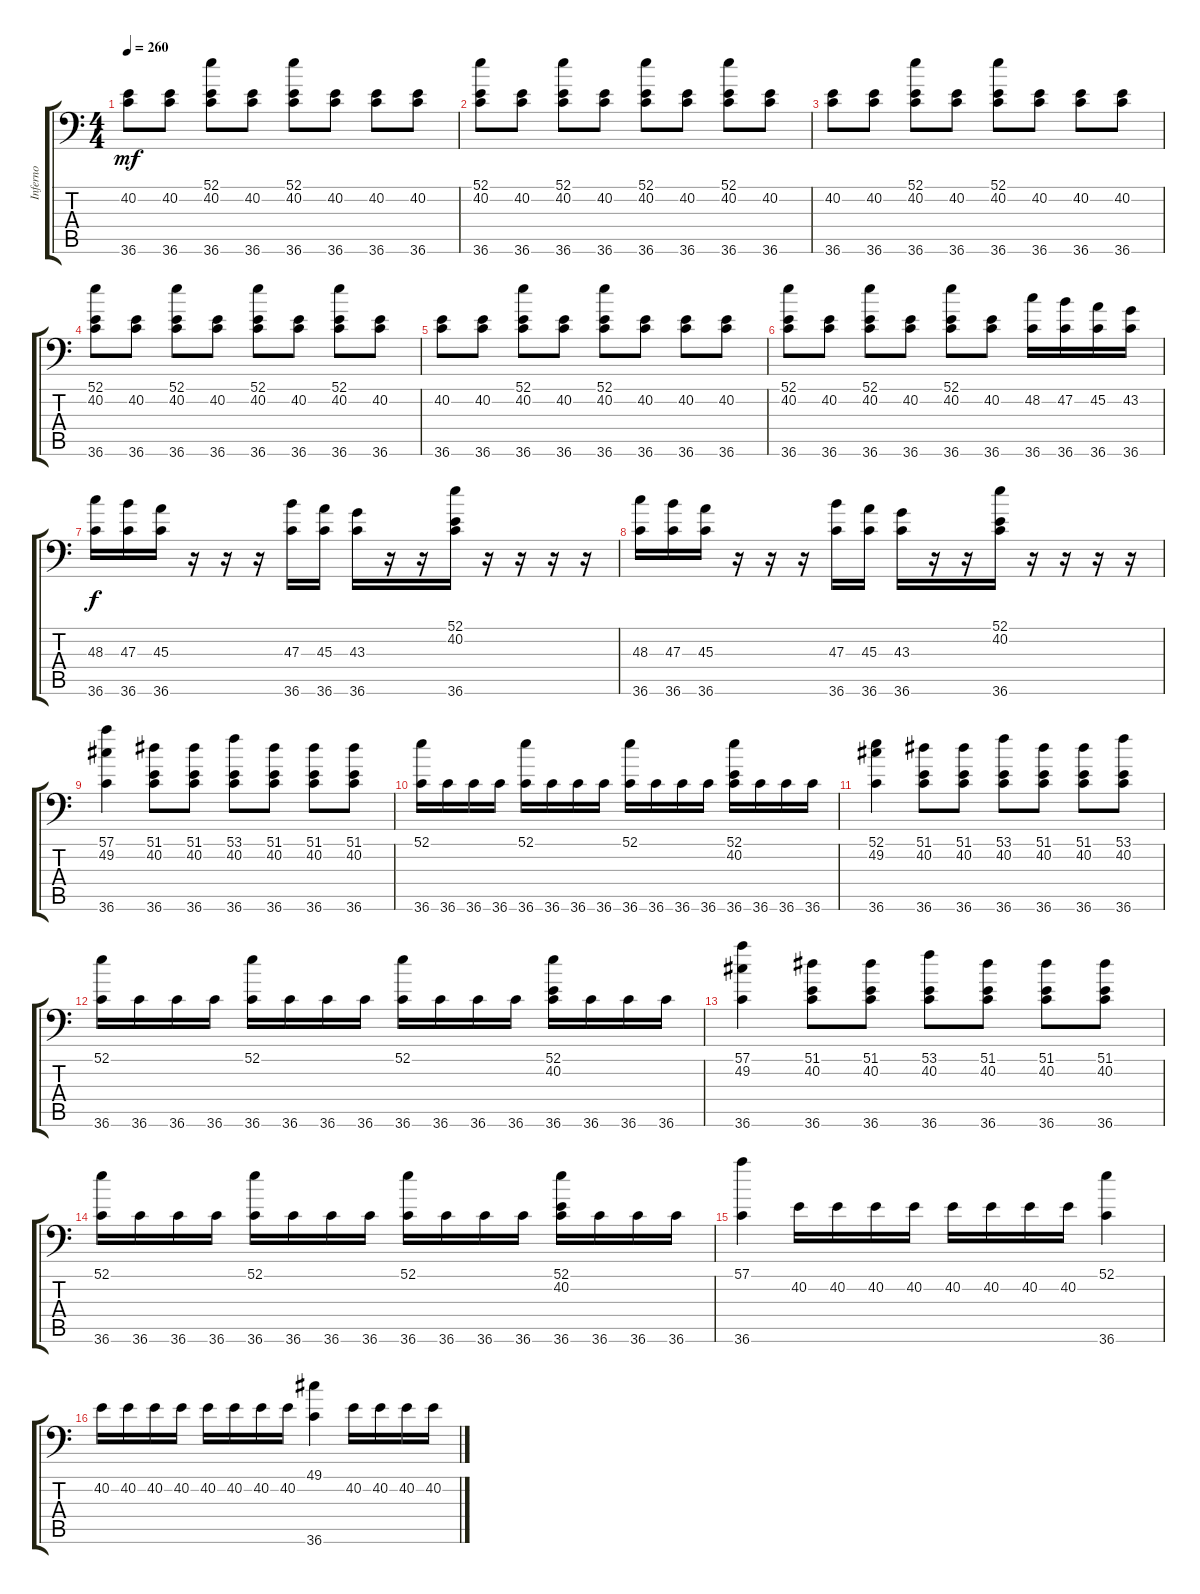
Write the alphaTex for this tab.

\track ("Inferno" "Inferno") {instrument acousticgrandpiano}
\staff {score tabs}
\tuning (C-1 C-1 C-1 C-1 C-1 C-1) {hide}
\ts (4 4)
\tempo 260
\clef f4
\ks c
(40.2 36.6).8{dy mf} (40.2 36.6).8 (52.1 40.2 36.6).8 (40.2 36.6).8 (52.1 40.2 36.6).8 (40.2 36.6).8 (40.2 36.6).8 (40.2 36.6).8 |
(52.1 40.2 36.6).8 (40.2 36.6).8 (52.1 40.2 36.6).8 (40.2 36.6).8 (52.1 40.2 36.6).8 (40.2 36.6).8 (52.1 40.2 36.6).8 (40.2 36.6).8 |
(40.2 36.6).8 (40.2 36.6).8 (52.1 40.2 36.6).8 (40.2 36.6).8 (52.1 40.2 36.6).8 (40.2 36.6).8 (40.2 36.6).8 (40.2 36.6).8 |
(52.1 40.2 36.6).8 (40.2 36.6).8 (52.1 40.2 36.6).8 (40.2 36.6).8 (52.1 40.2 36.6).8 (40.2 36.6).8 (52.1 40.2 36.6).8 (40.2 36.6).8 |
(40.2 36.6).8 (40.2 36.6).8 (52.1 40.2 36.6).8 (40.2 36.6).8 (52.1 40.2 36.6).8 (40.2 36.6).8 (40.2 36.6).8 (40.2 36.6).8 |
(52.1 40.2 36.6).8 (40.2 36.6).8 (52.1 40.2 36.6).8 (40.2 36.6).8 (52.1 40.2 36.6).8 (40.2 36.6).8 (48.2 36.6).16 (47.2 36.6).16 (45.2 36.6).16 (43.2 36.6).16 |
(48.3 36.6).16{dy f} (47.3 36.6).16 (45.3 36.6).16 r.16 r.16 r.16 (47.3 36.6).16 (45.3 36.6).16 (43.3 36.6).16 r.16 r.16 (52.1 40.2 36.6).16 r.16 r.16 r.16 r.16 |
(48.3 36.6).16 (47.3 36.6).16 (45.3 36.6).16 r.16 r.16 r.16 (47.3 36.6).16 (45.3 36.6).16 (43.3 36.6).16 r.16 r.16 (52.1 40.2 36.6).16 r.16 r.16 r.16 r.16 |
(57.1 49.2 36.6).4 (51.1 40.2 36.6).8 (51.1 40.2 36.6).8 (53.1 40.2 36.6).8 (51.1 40.2 36.6).8 (51.1 40.2 36.6).8 (51.1 40.2 36.6).8 |
(52.1 36.6).16 36.6.16 36.6.16 36.6.16 (52.1 36.6).16 36.6.16 36.6.16 36.6.16 (52.1 36.6).16 36.6.16 36.6.16 36.6.16 (52.1 40.2 36.6).16 36.6.16 36.6.16 36.6.16 |
(52.1 49.2 36.6).4 (51.1 40.2 36.6).8 (51.1 40.2 36.6).8 (53.1 40.2 36.6).8 (51.1 40.2 36.6).8 (51.1 40.2 36.6).8 (53.1 40.2 36.6).8 |
(52.1 36.6).16 36.6.16 36.6.16 36.6.16 (52.1 36.6).16 36.6.16 36.6.16 36.6.16 (52.1 36.6).16 36.6.16 36.6.16 36.6.16 (52.1 40.2 36.6).16 36.6.16 36.6.16 36.6.16 |
(57.1 49.2 36.6).4 (51.1 40.2 36.6).8 (51.1 40.2 36.6).8 (53.1 40.2 36.6).8 (51.1 40.2 36.6).8 (51.1 40.2 36.6).8 (51.1 40.2 36.6).8 |
(52.1 36.6).16 36.6.16 36.6.16 36.6.16 (52.1 36.6).16 36.6.16 36.6.16 36.6.16 (52.1 36.6).16 36.6.16 36.6.16 36.6.16 (52.1 40.2 36.6).16 36.6.16 36.6.16 36.6.16 |
(57.1 36.6).4 40.2.16 40.2.16 40.2.16 40.2.16 40.2.16 40.2.16 40.2.16 40.2.16 (52.1 36.6).4 |
40.2.16 40.2.16 40.2.16 40.2.16 40.2.16 40.2.16 40.2.16 40.2.16 (49.1 36.6).4 40.2.16 40.2.16 40.2.16 40.2.16
